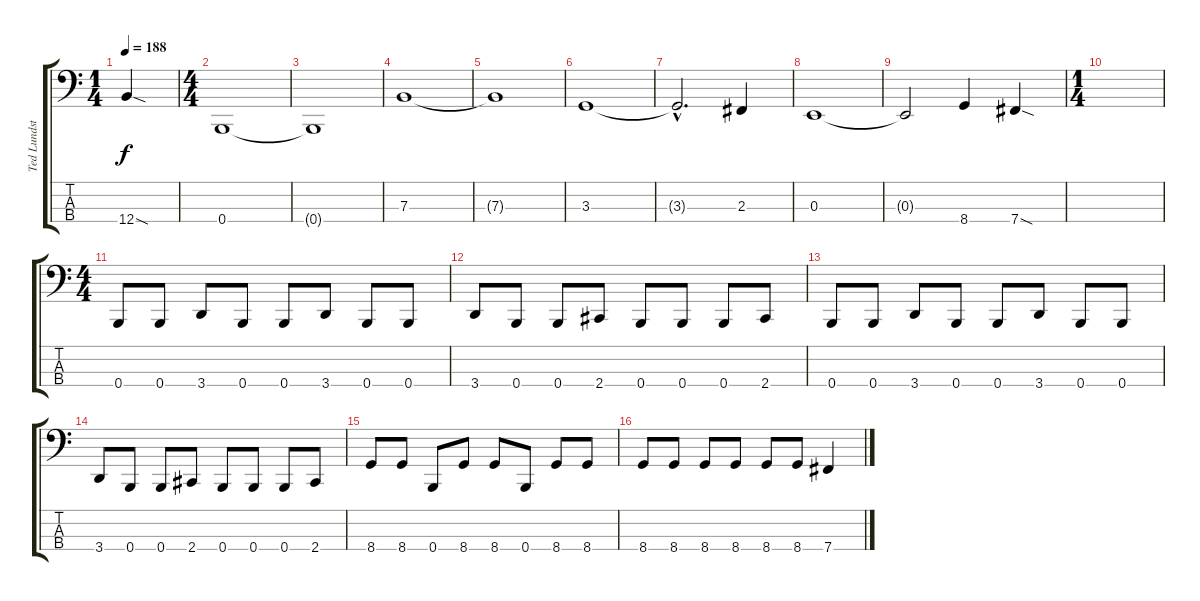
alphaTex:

\track ("Ted Lundström" "Ted Lundst") {instrument electricbassfinger}
\staff {score tabs}
\tuning (D2 A1 E1 B0) {hide}
\ts (1 4)
\tempo 188
\clef f4
\ks c
12.4{sod}.4{dy f instrument electricbassfinger} |
\ts (4 4)
0.4.1 |
0.4{t}.1 |
7.3.1 |
7.3{t}.1 |
3.3.1 |
3.3{hac t}.2{d} 2.3.4 |
0.3.1 |
0.3{t}.2 8.4.4 7.4{sod}.4 |
\ts (1 4)
|
\ts (4 4)
0.4.8 0.4.8 3.4.8 0.4.8 0.4.8 3.4.8 0.4.8 0.4.8 |
3.4.8 0.4.8 0.4.8 2.4.8 0.4.8 0.4.8 0.4.8 2.4.8 |
0.4.8 0.4.8 3.4.8 0.4.8 0.4.8 3.4.8 0.4.8 0.4.8 |
3.4.8 0.4.8 0.4.8 2.4.8 0.4.8 0.4.8 0.4.8 2.4.8 |
8.4.8 8.4.8 0.4.8 8.4.8 8.4.8 0.4.8 8.4.8 8.4.8 |
8.4.8 8.4.8 8.4.8 8.4.8 8.4.8 8.4.8 7.4.4
